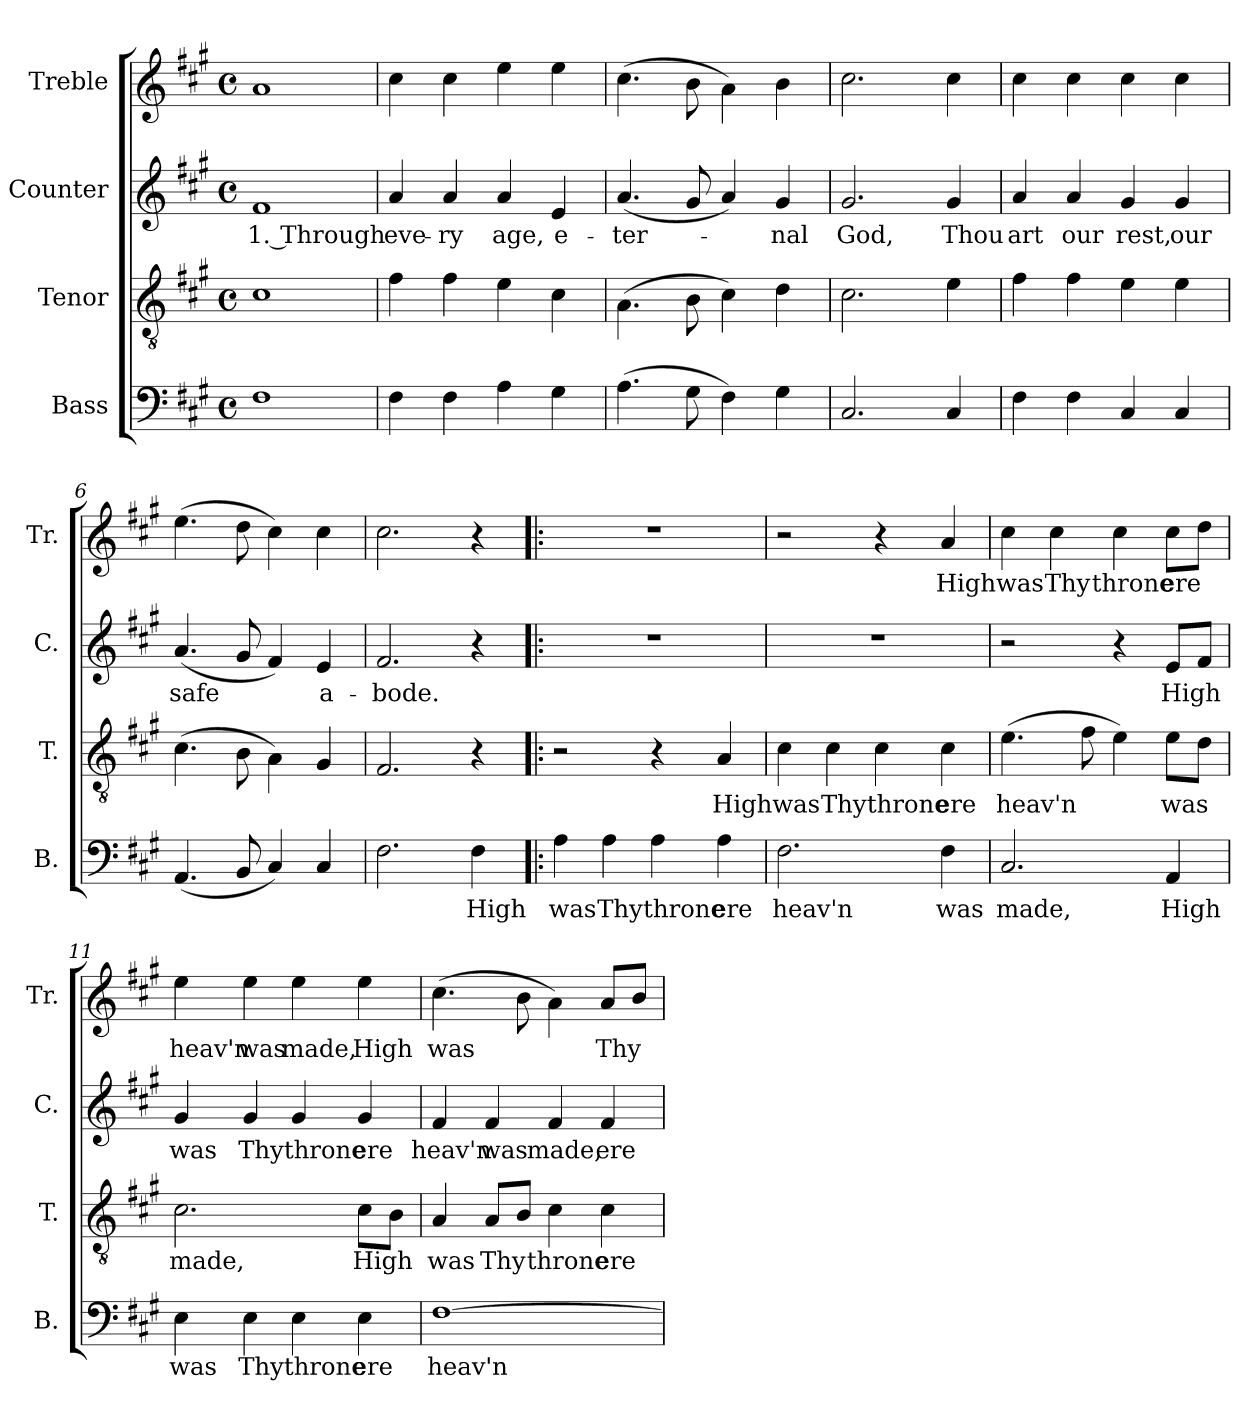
**kern	**text	**kern	**text	**kern	**text	**kern	**text
*part4	*part4	*part3	*part3	*part2	*part2	*part1	*part1
*staff4	*staff4	*staff3	*staff3	*staff2	*staff2	*staff1	*staff1
*I"Bass	*	*I"Tenor	*	*I"Counter	*	*I"Treble	*
*I'B.	*	*I'T.	*	*I'C.	*	*I'Tr.	*
*clefF4	*	*clefGv2	*	*clefG2	*	*clefG2	*
*k[f#c#g#]	*	*k[f#c#g#]	*	*k[f#c#g#]	*	*k[f#c#g#]	*
*M4/4	*	*M4/4	*	*M4/4	*	*M4/4	*
*met(c)	*	*met(c)	*	*met(c)	*	*met(c)	*
=1	=1	=1	=1	=1	=1	=1	=1
1F#	.	1c#	.	1f#	1. Through	1a	.
=2	=2	=2	=2	=2	=2	=2	=2
4F#\	.	4f#\	.	4a/	eve-	4cc#\	.
4F#\	.	4f#\	.	4a/	-ry	4cc#\	.
4A\	.	4e\	.	4a/	age,	4ee\	.
4G#\	.	4c#\	.	4e/	e-	4ee\	.
=3	=3	=3	=3	=3	=3	=3	=3
(4.A\	.	(4.A\	.	(4.a/	-ter-	(4.cc#\	.
8G#\	.	8B\	.	8g#/	.	8b\	.
4F#\)	.	4c#\)	.	4a/)	.	4a\)	.
4G#\	.	4d\	.	4g#/	-nal	4b\	.
=4	=4	=4	=4	=4	=4	=4	=4
2.C#/	.	2.c#\	.	2.g#/	God,	2.cc#\	.
4C#/	.	4e\	.	4g#/	Thou	4cc#\	.
=5	=5	=5	=5	=5	=5	=5	=5
4F#\	.	4f#\	.	4a/	art	4cc#\	.
4F#\	.	4f#\	.	4a/	our	4cc#\	.
4C#/	.	4e\	.	4g#/	rest,	4cc#\	.
4C#/	.	4e\	.	4g#/	our	4cc#\	.
=6	=6	=6	=6	=6	=6	=6	=6
(4.AA/	.	(4.c#\	.	(4.a/	safe	(4.ee\	.
8BB/	.	8B\	.	8g#/	.	8dd\	.
4C#/)	.	4A\)	.	4f#/)	.	4cc#\)	.
4C#/	.	4G#/	.	4e/	a-	4cc#\	.
=7	=7	=7	=7	=7	=7	=7	=7
2.F#\	.	2.F#/	.	2.f#/	-bode.	2.cc#\	.
4F#\	High	4r	.	4r	.	4r	.
!!LO:LB:g=z
=8!|:	=8!|:	=8!|:	=8!|:	=8!|:	=8!|:	=8!|:	=8!|:
4A\	was	2r	.	1r	.	1r	.
4A\	Thy	.	.	.	.	.	.
4A\	throne	4r	.	.	.	.	.
4A\	ere	4A/	High	.	.	.	.
=9	=9	=9	=9	=9	=9	=9	=9
2.F#\	heav'n	4c#\	was	1r	.	2r	.
.	.	4c#\	Thy	.	.	.	.
.	.	4c#\	throne	.	.	4r	.
4F#\	was	4c#\	ere	.	.	4a/	High
=10	=10	=10	=10	=10	=10	=10	=10
2.C#/	made,	(4.e\	heav'n	2r	.	4cc#\	was
.	.	.	.	.	.	4cc#\	Thy
.	.	8f#\	.	.	.	.	.
.	.	4e\)	.	4r	.	4cc#\	throne
4AA/	High	8e\L	was	8e/L	High	8cc#\L	ere
.	.	8d\J	.	8f#/J	.	8dd\J	.
=11	=11	=11	=11	=11	=11	=11	=11
4E\	was	2.c#\	made,	4g#/	was	4ee\	heav'n
4E\	Thy	.	.	4g#/	Thy	4ee\	was
4E\	throne	.	.	4g#/	throne	4ee\	made,
4E\	ere	8c#\L	High	4g#/	ere	4ee\	High
.	.	8B\J	.	.	.	.	.
=12	=12	=12	=12	=12	=12	=12	=12
[1F#	heav'n	4A/	was	4f#/	heav'n	(4.cc#\	was
.	.	8A/L	Thy	4f#/	was	.	.
.	.	8B/J	.	.	.	8b\	.
.	.	4c#\	throne	4f#/	made,	4a\)	.
.	.	4c#\	ere	4f#/	ere	8a/L	Thy
.	.	.	.	.	.	8b/J	.
=	=	=	=	=	=	=	=
*-	*-	*-	*-	*-	*-	*-	*-
